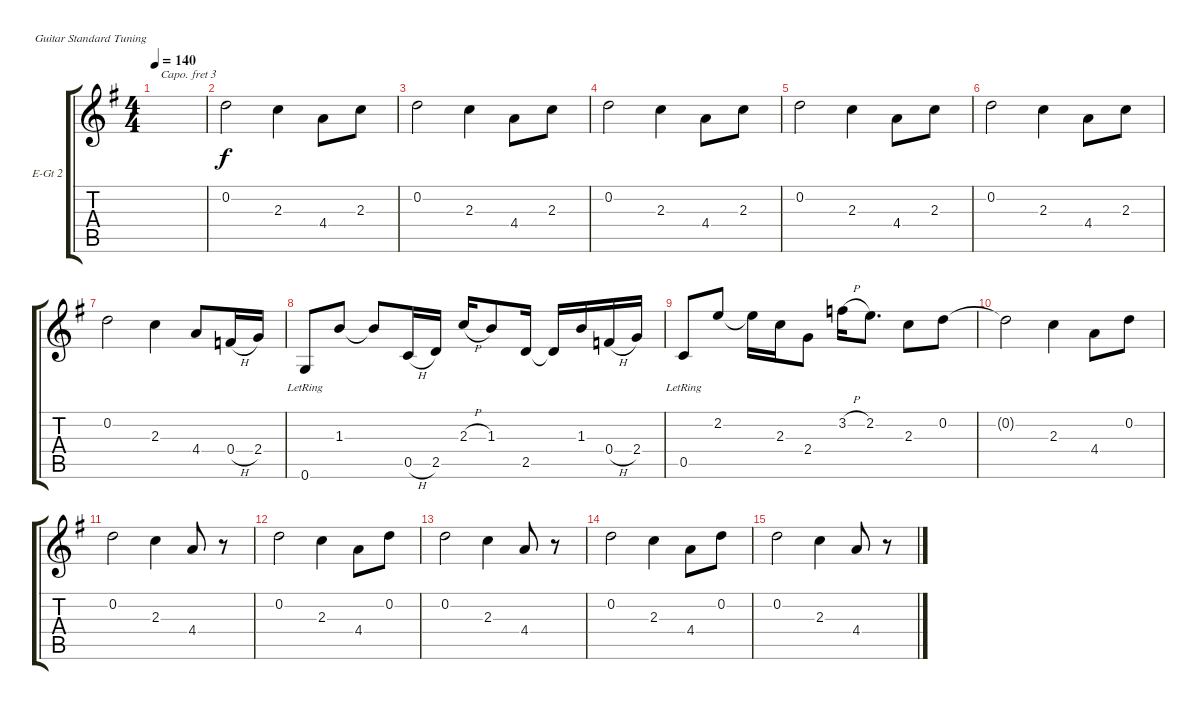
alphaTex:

\defaultSystemsLayout 4
\bracketExtendMode groupsimilarinstruments
\firstSystemTrackNameOrientation horizontal
\otherSystemsTrackNameOrientation horizontal
\track ("Guitar 2" "E-Gt 2") {instrument electricguitarclean}
\staff {score tabs}
\capo 3
\tuning (E4 B3 G3 D3 A2 E2)
\ts (4 4)
\tempo 140
\clef g2
\ks g
|
0.2.2 2.3.4 4.4.8 2.3.8 |
0.2.2 2.3.4 4.4.8 2.3.8 |
0.2.2 2.3.4 4.4.8 2.3.8 |
0.2.2 2.3.4 4.4.8 2.3.8 |
0.2.2 2.3.4 4.4.8 2.3.8 |
0.2.2 2.3.4 4.4.8 0.4{h}.16 2.4.16 |
0.6{lr}.8 1.3.8 1.3{t}.8 0.5{h}.16 2.5.16 2.3{h}.16 1.3.8 2.5.16 2.5{t}.16 1.3.16 0.4{h}.16 2.4.16 |
0.5{lr}.8 2.2.8 2.2{t}.16 2.3.16 2.4.8 3.2{h}.16 2.2.8{d} 2.3.8 0.2.8 |
0.2{t}.2 2.3.4 4.4.8 0.2.8 |
0.2.2 2.3.4 4.4.8 r.8 |
0.2.2 2.3.4 4.4.8 0.2.8 |
0.2.2 2.3.4 4.4.8 r.8 |
0.2.2 2.3.4 4.4.8 0.2.8 |
0.2.2 2.3.4 4.4.8 r.8
